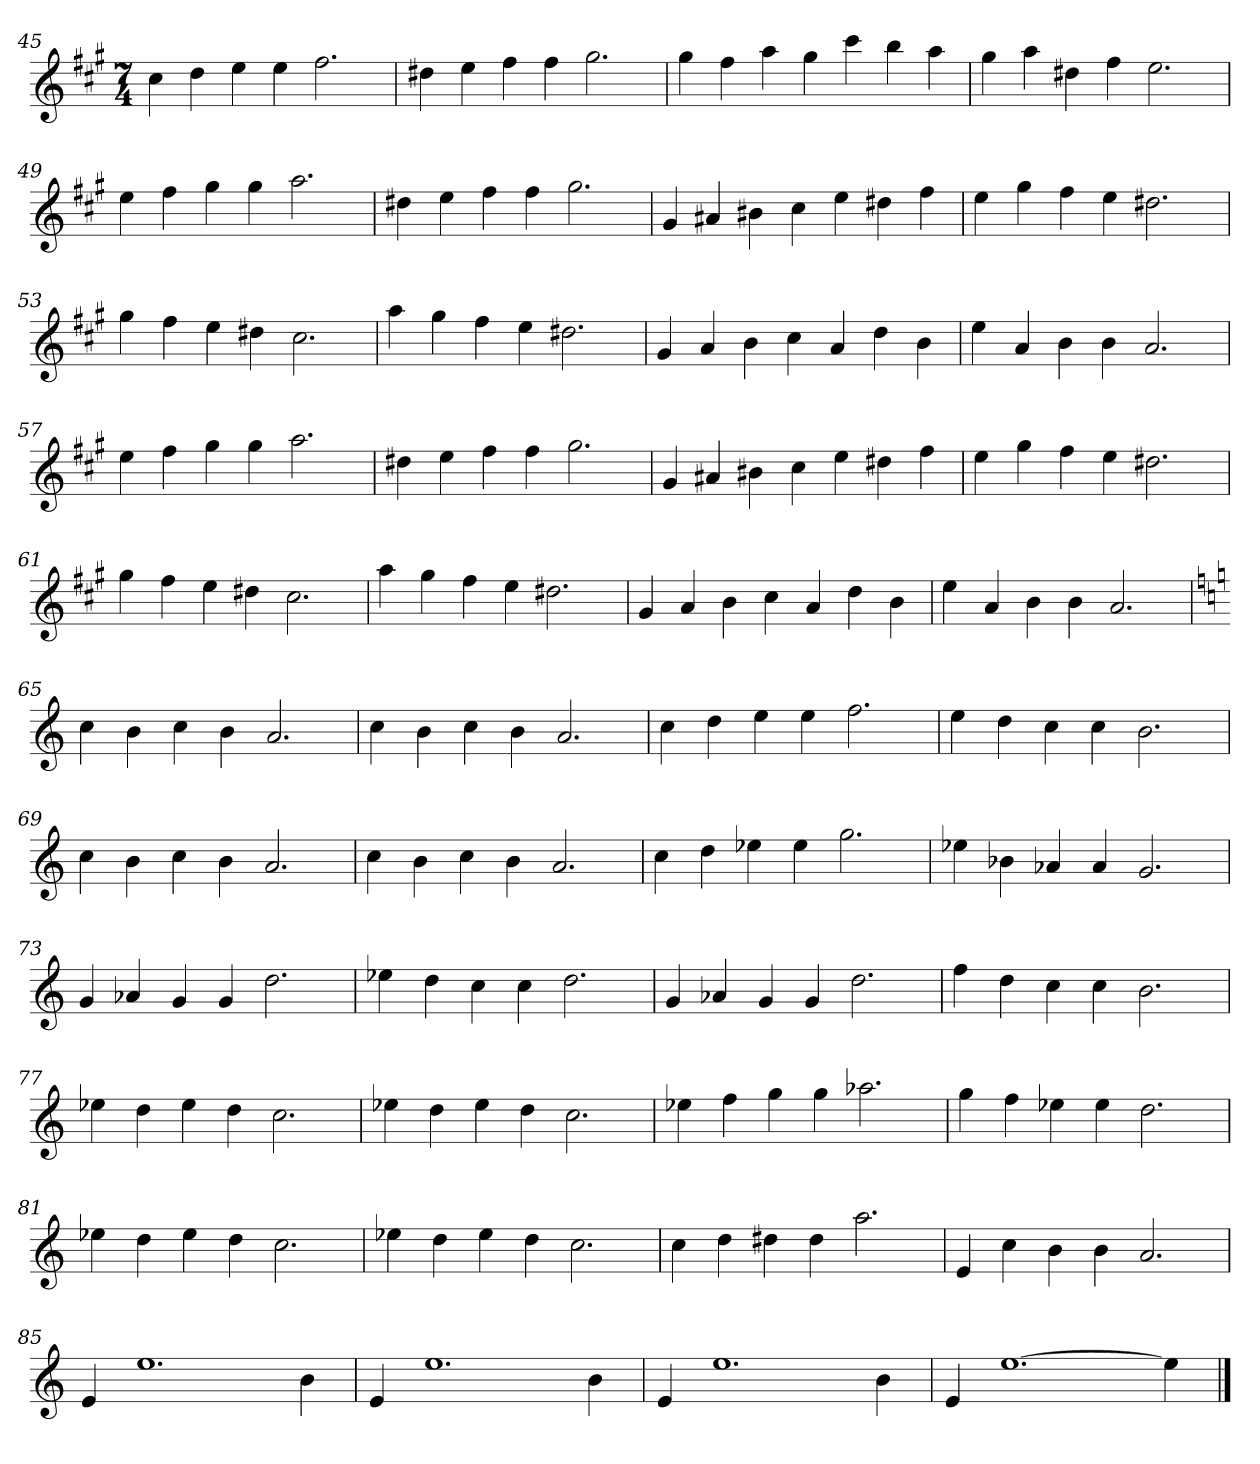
**kern
*part1
*staff1
*clefG2
*k[f#c#g#]
*A:
*M7/4
=45
4cc#
4dd
4ee
4ee
2.ff#
=46
4dd#X
4ee
4ff#
4ff#
2.gg#
=47
4gg#
4ff#
4aa
4gg#
4ccc#
4bb
4aa
=48
4gg#
4aa
4dd#X
4ff#
2.ee
=49
4ee
4ff#
4gg#
4gg#
2.aa
=50
4dd#X
4ee
4ff#
4ff#
2.gg#
=51
4g#
4a#X
4b#X
4cc#
4ee
4dd#X
4ff#
=52
4ee
4gg#
4ff#
4ee
2.dd#X
=53
4gg#
4ff#
4ee
4dd#X
2.cc#
=54
4aa
4gg#
4ff#
4ee
2.dd#X
=55
4g#
4a
4b
4cc#
4a
4dd
4b
=56
4ee
4a
4b
4b
2.a
=57
4ee
4ff#
4gg#
4gg#
2.aa
=58
4dd#X
4ee
4ff#
4ff#
2.gg#
=59
4g#
4a#X
4b#X
4cc#
4ee
4dd#X
4ff#
=60
4ee
4gg#
4ff#
4ee
2.dd#X
=61
4gg#
4ff#
4ee
4dd#X
2.cc#
=62
4aa
4gg#
4ff#
4ee
2.dd#X
=63
4g#
4a
4b
4cc#
4a
4dd
4b
=64
4ee
4a
4b
4b
2.a
=65
*k[]
*C:
4cc
4b
4cc
4b
2.a
=66
4cc
4b
4cc
4b
2.a
=67
4cc
4dd
4ee
4ee
2.ff
=68
4ee
4dd
4cc
4cc
2.b
=69
4cc
4b
4cc
4b
2.a
=70
4cc
4b
4cc
4b
2.a
=71
4cc
4dd
4ee-X
4ee-
2.gg
=72
4ee-X
4b-X
4a-X
4a-
2.g
=73
4g
4a-X
4g
4g
2.dd
=74
4ee-X
4dd
4cc
4cc
2.dd
=75
4g
4a-X
4g
4g
2.dd
=76
4ff
4dd
4cc
4cc
2.b
=77
4ee-X
4dd
4ee-
4dd
2.cc
=78
4ee-X
4dd
4ee-
4dd
2.cc
=79
4ee-X
4ff
4gg
4gg
2.aa-X
=80
4gg
4ff
4ee-X
4ee-
2.dd
=81
4ee-X
4dd
4ee-
4dd
2.cc
=82
4ee-X
4dd
4ee-
4dd
2.cc
=83
4cc
4dd
4dd#X
4dd#
2.aa
=84
4e
4cc
4b
4b
2.a
=85
4e
1.ee
4b
=86
4e
1.ee
4b
=87
4e
1.ee
4b
=88
4e
[1.ee
4ee]
==
*-
